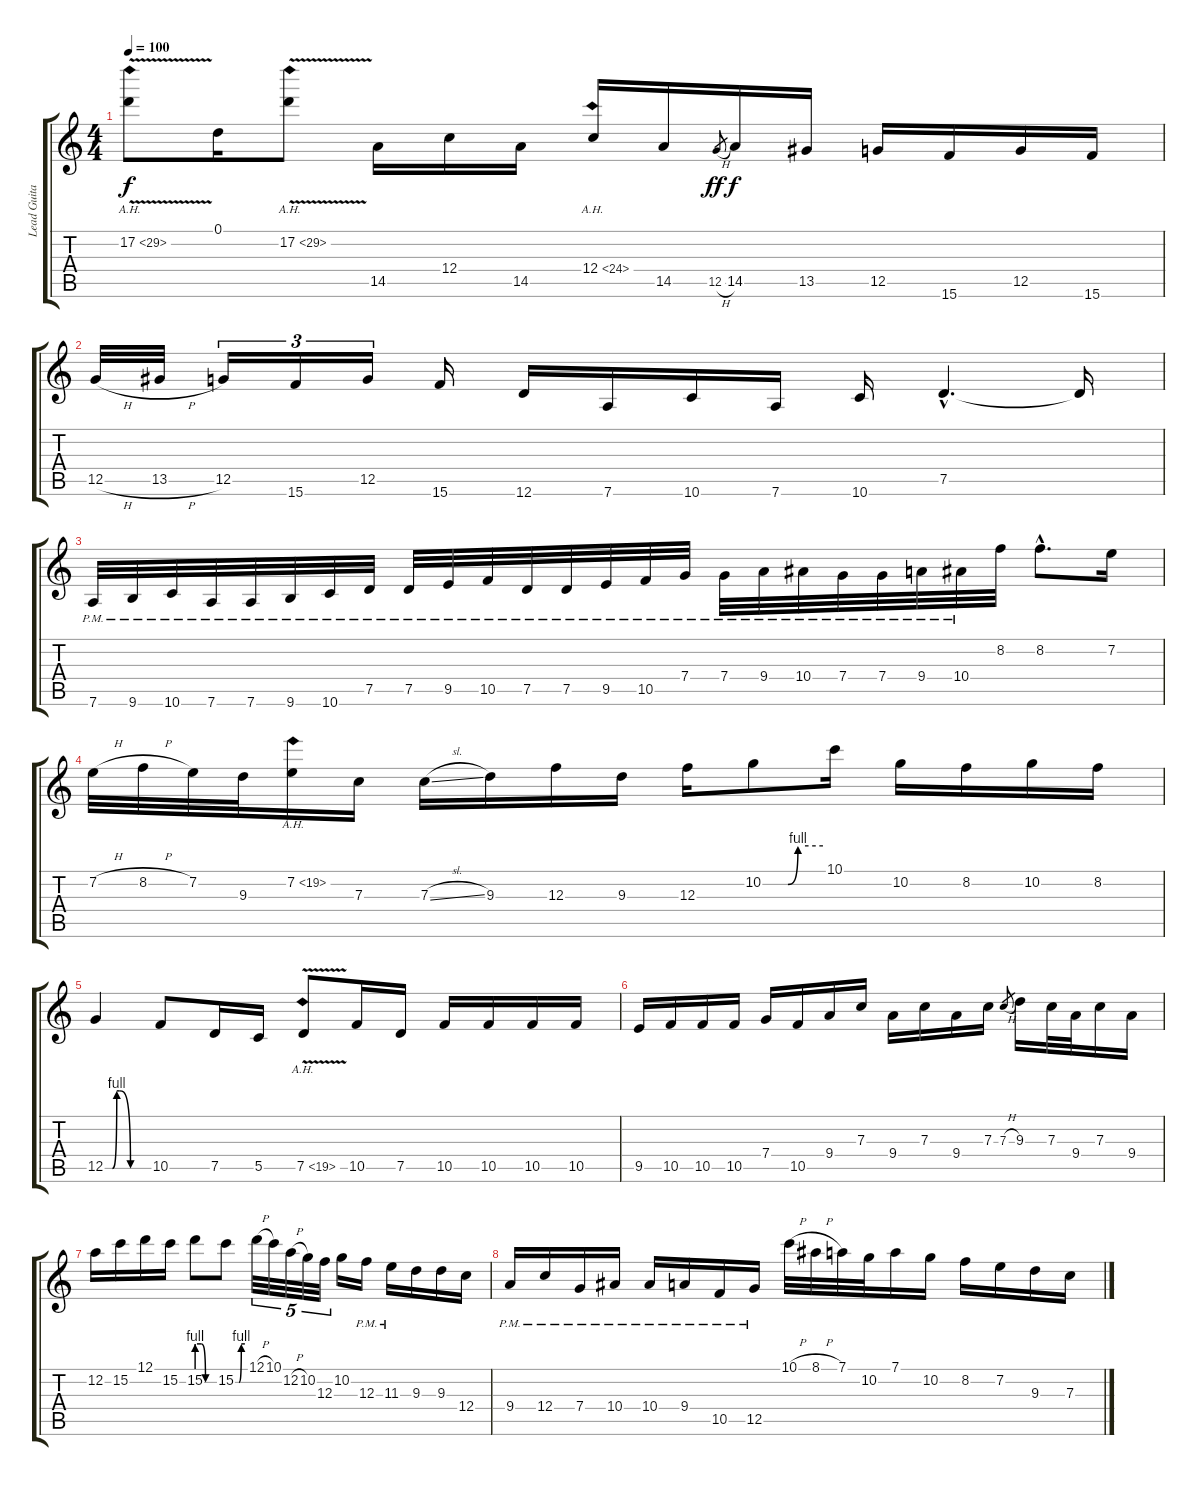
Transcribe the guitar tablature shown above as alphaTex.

\track ("Lead Guitar (Sami)" "Lead Guita") {instrument distortionguitar}
\staff {score tabs}
\tuning (D4 A3 F3 C3 G2 D2) {hide}
\ts (4 4)
\tempo 100
\clef g2
\ks c
17.2{ah 12 v}.8{dy f} 0.1.16 17.2{ah 12 v}.8 14.5.16 12.4.16 14.5.16 12.4{ah 12}.16 14.5.16 12.5{h}.8{gr dy ff} 14.5.16{dy f} 13.5.16 12.5.16 15.6.16 12.5.16 15.6.16 |
12.5{h}.32 13.5{h}.32 12.5.16{tu (3 2)} 15.6.16{tu (3 2)} 12.5.16{tu (3 2)} 15.6.16 12.6.16 7.6.16 10.6.16 7.6.16 10.6.16 7.5{hac}.4{d} 7.5{t}.16 |
7.6{pm}.32 9.6{pm}.32 10.6{pm}.32 7.6{pm}.32 7.6{pm}.32 9.6{pm}.32 10.6{pm}.32 7.5{pm}.32 7.5{pm}.32 9.5{pm}.32 10.5{pm}.32 7.5{pm}.32 7.5{pm}.32 9.5{pm}.32 10.5{pm}.32 7.4{pm}.32 7.4{pm}.32 9.4{pm}.32 10.4{pm}.32 7.4{pm}.32 7.4{pm}.32 9.4{pm}.32 10.4{pm}.32 8.2.32 8.2{hac}.8{d} 7.2.16 |
7.2{h}.32 8.2{h}.32 7.2.32 9.3.32 7.2{ah 12}.16 7.3.16 7.3{sl}.16 9.3.16 12.3.16 9.3.16 12.3.16 10.2{be (custom 0 0 15 0 25 0 35 4 60 4)}.8 10.1.16 10.2.16 8.2.16 10.2.16 8.2.16 |
12.5{be (custom 0 0 10 0 16 4 20 4 35 0 43 0 60 0)}.4 10.5.8 7.5.16 5.5.16 7.5{ah 12 v}.8 10.5.16 7.5.16 10.5.16 10.5.16 10.5.16 10.5.16 |
9.5.16 10.5.16 10.5.16 10.5.16 7.4.16 10.5.16 9.4.16 7.3.16 9.4.16 7.3.16 9.4.16 7.3.16 7.3{h}.8{gr} 9.3.16 7.3.32 9.4.32 7.3.16 9.4.16 |
12.2.16 15.2.16 12.1.16 15.2.16 15.2{be (custom 0 4 15 4 30 0 60 0)}.8 15.2{be (custom 0 0 22 0 37 4 60 4)}.8 12.1{h}.32{tu (5 4)} 10.1.32{tu (5 4)} 12.2{h}.32{tu (5 4)} 10.2.32{tu (5 4)} 12.3.32{tu (5 4)} 10.2.16 12.3{pm}.16 11.3{pm}.16 9.3.16 9.3.16 12.4.16 |
9.4{pm}.16 12.4{pm}.16 7.4{pm}.16 10.4{pm}.16 10.4{pm}.16 9.4{pm}.16 10.5{pm}.16 12.5{pm}.16 10.1{h}.32 8.1{h}.32 7.1.32 10.2.32 7.1.16 10.2.16 8.2.16 7.2.16 9.3.16 7.3.16
